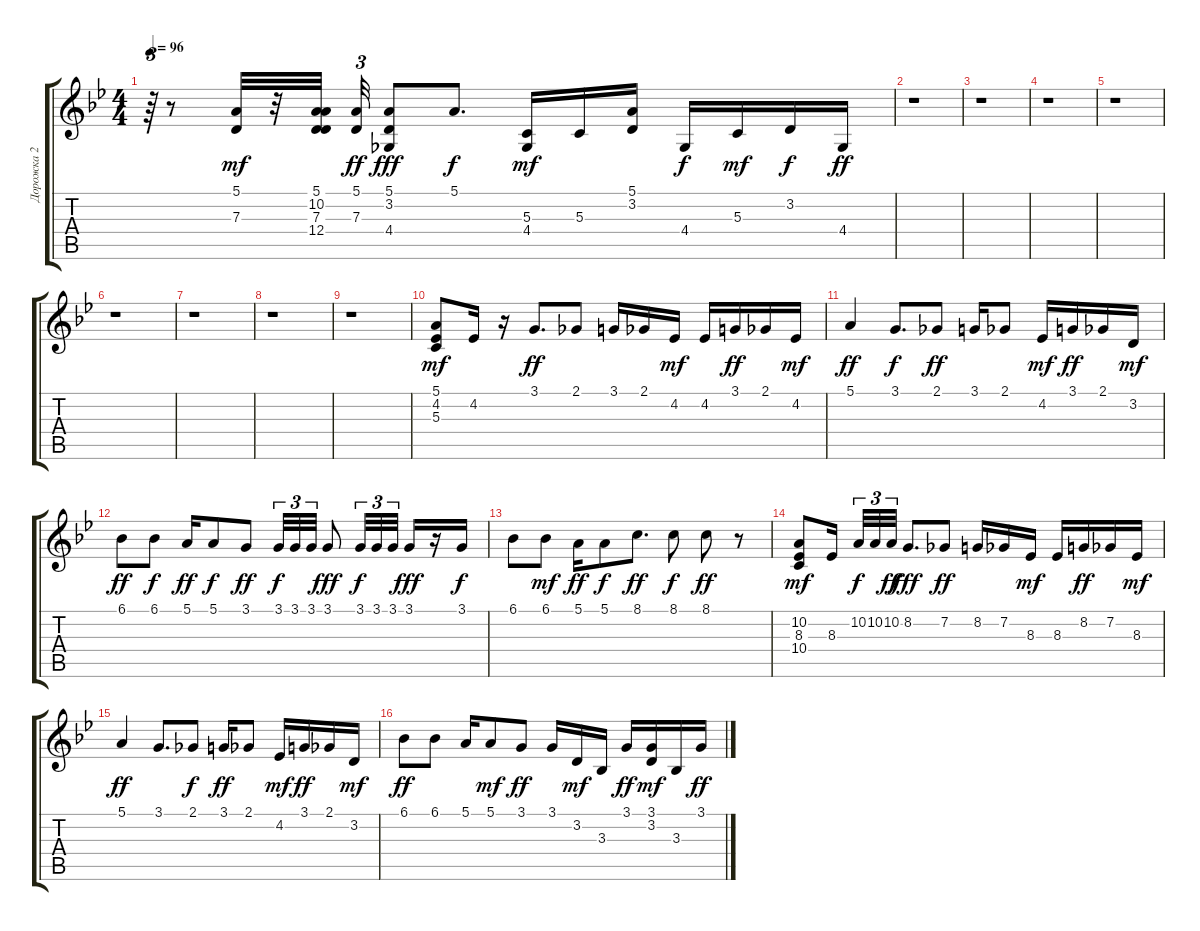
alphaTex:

\track ("Дорожка 2" "Дорожка 2") {instrument stringensemble1}
\staff {score tabs}
\tuning (E4 B3 G3 D3 A2 E2) {hide}
\ts (4 4)
\tempo 96
\clef g2
\ks bb
r.64{tu (3 2) dy f} r.8 (5.1 7.3).32{dy mf} r.32 (5.1 10.2 7.3 12.4).32 (5.1 7.3).32{tu (3 2) dy ff} (5.1 3.2 4.4).8{dy fff} 5.1.8{d dy f} (5.3 4.4).16{dy mf} 5.3.16 (5.1 3.2).16 4.4.16{dy f} 5.3.16{dy mf} 3.2.16{dy f} 4.4.16{dy ff} |
r.1 |
r.1 |
r.1 |
r.1 |
r.1 |
r.1 |
r.1 |
r.1 |
(5.1 4.2 5.3).8{dy mf} 4.2.16 r.16 3.1.8{d dy ff} 2.1.8 3.1.16 2.1.16 4.2.16{dy mf} 4.2.16 3.1.16{dy ff} 2.1.16 4.2.16{dy mf} |
5.1.4{dy ff} 3.1.8{d dy f} 2.1.8{dy ff} 3.1.16 2.1.8 4.2.16{dy mf} 3.1.16{dy ff} 2.1.16 3.2.16{dy mf} |
6.1.8{dy ff} 6.1.8{dy f} 5.1.16{dy ff} 5.1.8{dy f} 3.1.8{dy ff} 3.1.32{tu (3 2) dy f} 3.1.32{tu (3 2)} 3.1.32{tu (3 2)} 3.1.8{dy fff} 3.1.32{tu (3 2) dy f} 3.1.32{tu (3 2)} 3.1.32{tu (3 2) beam splitsecondary} 3.1.16{dy fff} r.16 3.1.16{dy f} |
6.1.8 6.1.8{dy mf} 5.1.16{dy ff} 5.1.8{dy f} 8.1.8{d dy ff} 8.1.8{dy f} 8.1.8{dy ff} r.8 |
(10.2 8.3 10.4).8{dy mf} 8.3.16{beam splitsecondary} 10.2.32{tu (3 2) dy f} 10.2.32{tu (3 2)} 10.2.32{tu (3 2) dy ff} 8.2.8{d dy fff} 7.2.8{dy ff} 8.2.16 7.2.16 8.3.16{dy mf} 8.3.16 8.2.16{dy ff} 7.2.16 8.3.16{dy mf} |
5.1.4{dy ff} 3.1.8{d} 2.1.8{dy f} 3.1.16{dy ff} 2.1.8 4.2.16{dy mf} 3.1.16{dy ff} 2.1.16 3.2.16{dy mf} |
6.1.8{dy ff} 6.1.8 5.1.16 5.1.8{dy mf} 3.1.8{dy ff} 3.1.16 3.2.16{dy mf} 3.3.16 3.1.16{dy ff} (3.1 3.2).16{dy mf} 3.3.16 3.1.16{dy ff}
